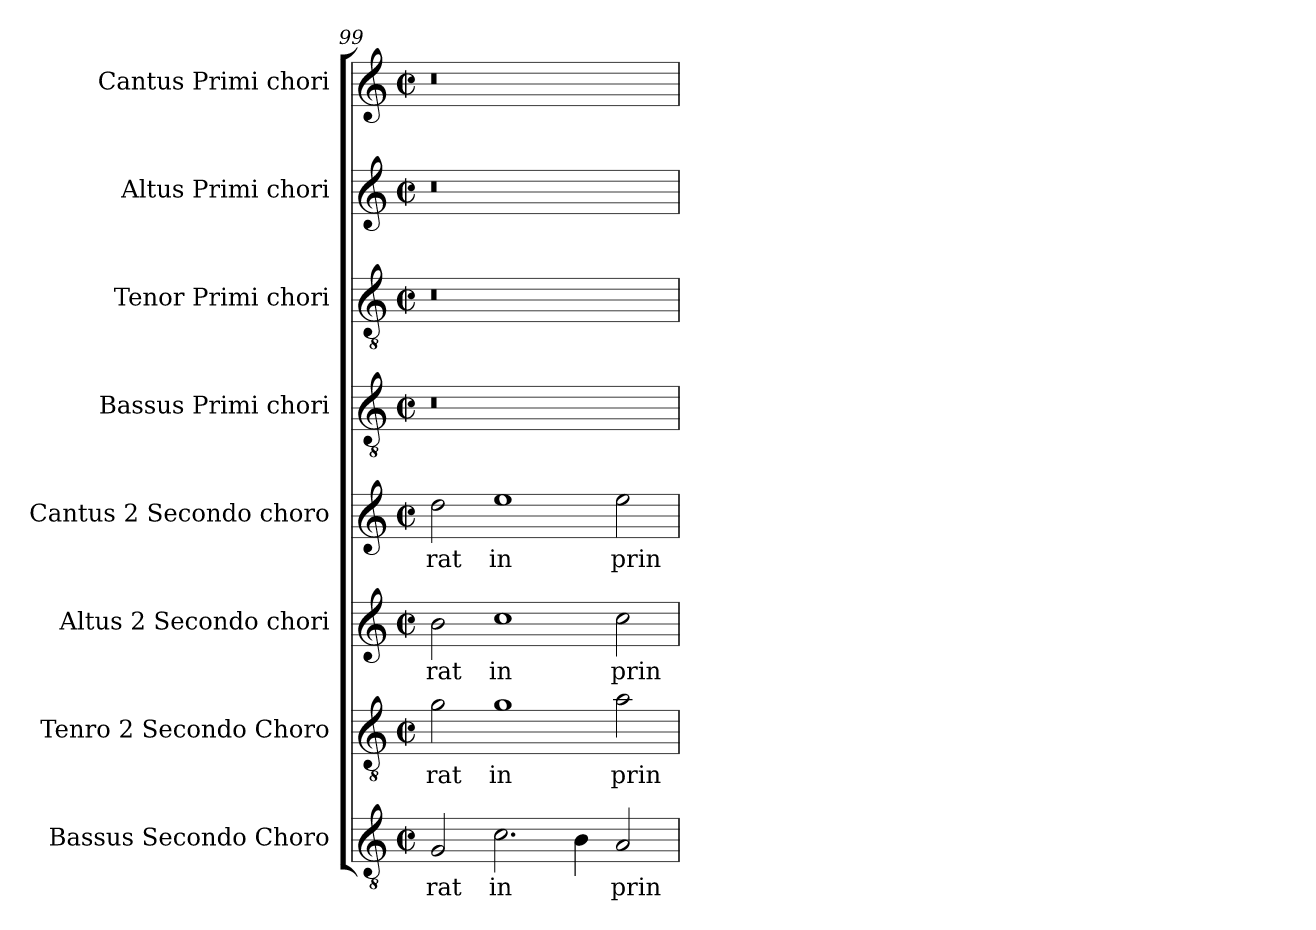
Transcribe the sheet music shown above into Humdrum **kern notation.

**kern	**text	**kern	**text	**kern	**text	**kern	**text	**kern	**kern	**kern	**kern
*part8	*part8	*part7	*part7	*part6	*part6	*part5	*part5	*part4	*part3	*part2	*part1
*staff8	*staff8	*staff7	*staff7	*staff6	*staff6	*staff5	*staff5	*staff4	*staff3	*staff2	*staff1
*I"Bassus  Secondo Choro	*	*I"Tenro 2  Secondo Choro	*	*I"Altus 2  Secondo chori	*	*I"Cantus 2  Secondo choro	*	*I"Bassus  Primi chori	*I"Tenor  Primi chori	*I"Altus  Primi chori	*I"Cantus  Primi chori
*I'Ch	*	*I'Ch	*	*I'Ch	*	*I'Ch	*	*I'Ch	*I'Ch	*I'Ch	*I'Ch
*clefGv2	*	*clefGv2	*	*clefG2	*	*clefG2	*	*clefGv2	*clefGv2	*clefG2	*clefG2
*M2/2	*	*M2/2	*	*M2/2	*	*M2/2	*	*M2/2	*M2/2	*M2/2	*M2/2
*met(c|)	*	*met(c|)	*	*met(c|)	*	*met(c|)	*	*met(c|)	*met(c|)	*met(c|)	*met(c|)
=99	=99	=99	=99	=99	=99	=99	=99	=99	=99	=99	=99
!	!LO:LY:b:cj	!	!LO:LY:b:cj	!	!LO:LY:b:cj	!	!LO:LY:b:cj	!	!	!	!
2G/	-rat	2g\	-rat	2b\	-rat	2dd\	-rat	0r	0r	0r	0r
!	!LO:LY:b:cj	!	!LO:LY:b:cj	!	!LO:LY:b:cj	!	!LO:LY:b:cj	!	!	!	!
2.c\	in	1g	in	1cc	in	1ee	in	.	.	.	.
4B\	.	.	.	.	.	.	.	.	.	.	.
!	!LO:LY:b:cj	!	!LO:LY:b:cj	!	!LO:LY:b:cj	!	!LO:LY:b:cj	!	!	!	!
2A/	prin-	2a\	prin-	2cc\	prin-	2ee\	prin-	.	.	.	.
=	=	=	=	=	=	=	=	=	=	=	=
*-	*-	*-	*-	*-	*-	*-	*-	*-	*-	*-	*-
